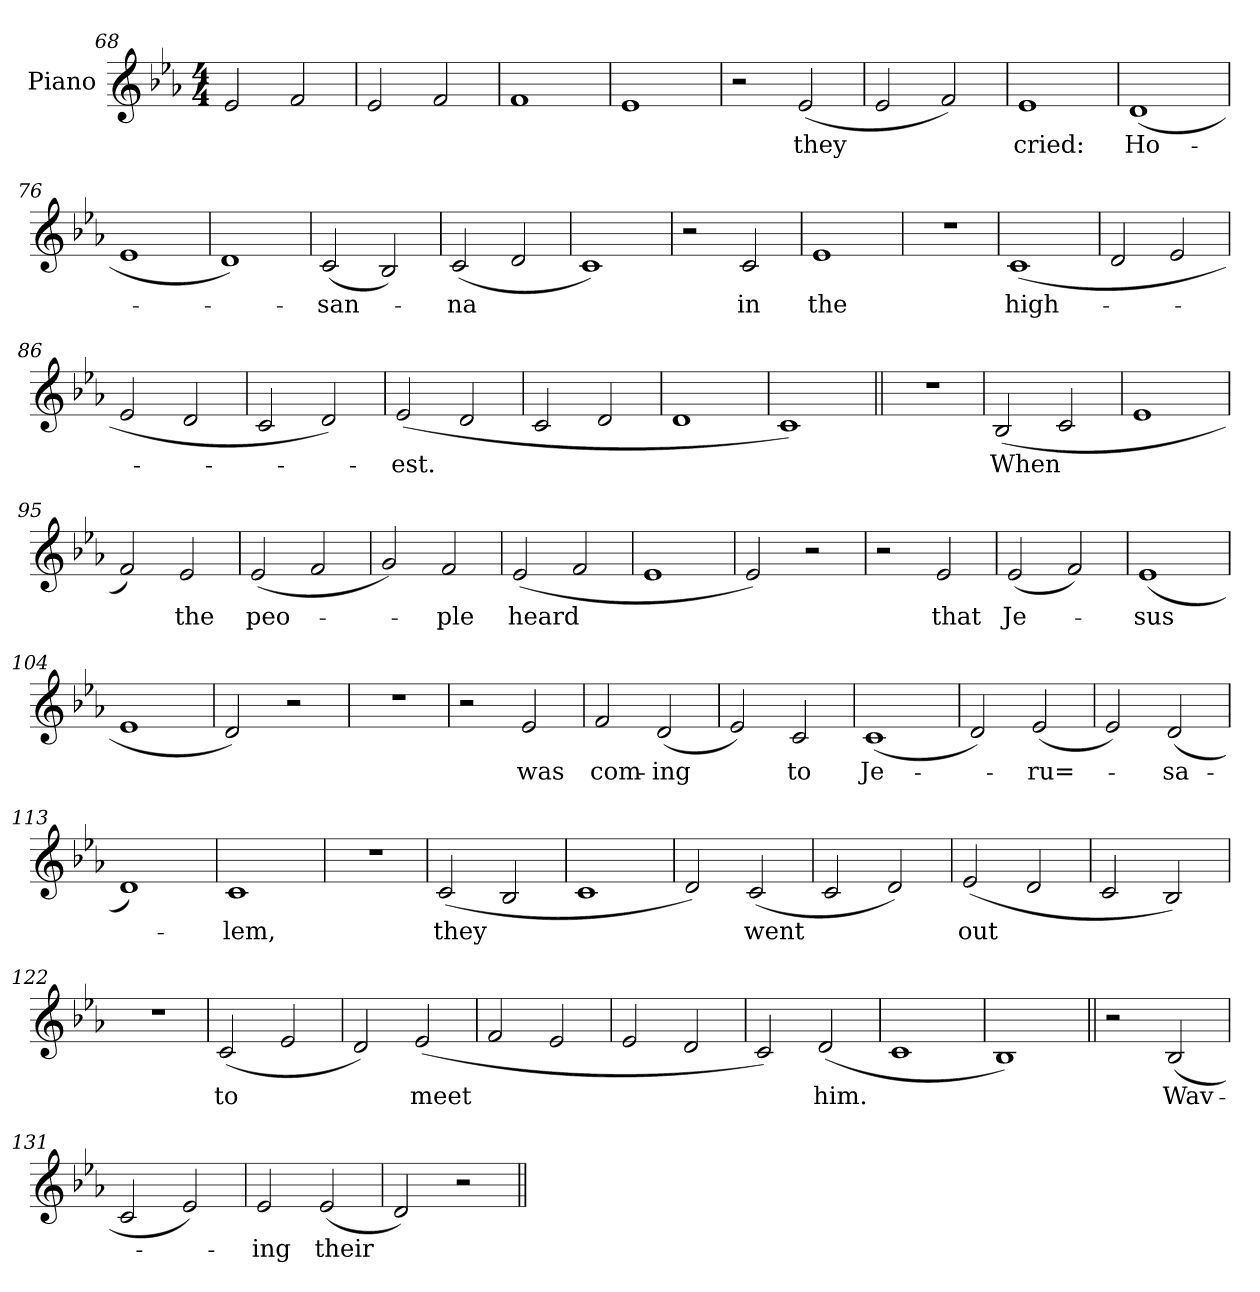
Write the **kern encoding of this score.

**kern	**text
*part1	*part1
*staff1	*staff1
*I"Piano	*
*I'Pno.	*
*clefG2	*
*k[b-e-a-]	*
*M4/4	*
=68	=68
2e-/	.
2f/	.
=69	=69
2e-/	.
2f/	.
=70	=70
1f	.
=71	=71
1e-	.
!!LO:LB:g=z
=72	=72
2r	.
(>2e-/	they
=73	=73
2e-/	.
2f/)	.
=74	=74
1e-	cried:
=75	=75
(>1d	Ho-
=76	=76
1e-	.
=77	=77
1d)	.
=78	=78
(<2c/	-san-
2B-/)	.
=79	=79
(>2c/	-na
2d/	.
=80	=80
1c)	.
=81	=81
2r	.
2c/	in
=82	=82
1e-	the
!!LO:LB:g=z
=83	=83
1r	.
=84	=84
(>1c	high-
=85	=85
2d/	.
2e-/	.
=86	=86
2e-/	.
2d/	.
=87	=87
2c/	.
2d/)	.
=88	=88
(<2e-/	-est.
2d/	.
=89	=89
2c/	.
2d/	.
=90	=90
1d	.
=91	=91
1c)	.
=92||	=92||
1r	.
!!LO:LB:g=z
=93	=93
(>2B-/	When
2c/	.
=94	=94
1e-	.
=95	=95
2f/)	.
2e-/	the
=96	=96
(>2e-/	peo-
2f/	.
=97	=97
2g/)	.
2f/	-ple
=98	=98
(>2e-/	heard
2f/	.
=99	=99
1e-	.
=100	=100
2e-/)	.
2r	.
=101	=101
2r	.
2e-/	that
=102	=102
(>2e-/	Je-
2f/)	.
!!LO:PB:g=z
=103	=103
(<1e-	-sus
=104	=104
1e-	.
=105	=105
2d/)	.
2r	.
=106	=106
1r	.
=107	=107
2r	.
2e-/	was
!!LO:LB:g=z
=108	=108
2f/	com-
(>2d/	-ing
=109	=109
2e-/)	.
2c/	to
=110	=110
(>1c	Je-
=111	=111
2d/)	.
(<2e-/	-ru=-
=112	=112
2e-/)	.
(<2d/	-sa-
=113	=113
1d)	.
=114	=114
1c	-lem,
=115	=115
1r	.
=116	=116
(<2c/	they
2B-/	.
=117	=117
1c	.
=118	=118
2d/)	.
(>2c/	went
!!LO:LB:g=z
=119	=119
2c/	.
2d/)	.
=120	=120
(<2e-/	out
2d/	.
=121	=121
2c/	.
2B-/)	.
=122	=122
1r	.
=123	=123
(>2c/	to
2e-/	.
=124	=124
2d/)	.
(>2e-/	meet
=125	=125
2f/	.
2e-/	.
=126	=126
2e-/	.
2d/	.
=127	=127
2c/)	.
(<2d/	him.
=128	=128
1c	.
!!LO:LB:g=z
=129	=129
1B-)	.
=130||	=130||
2r	.
(>2B-/	Wav-
=131	=131
2c/	.
2e-/)	.
=132	=132
2e-/	-ing
(<2e-/	their
=133	=133
2d/)	.
2r	.
=||	=||
*-	*-
